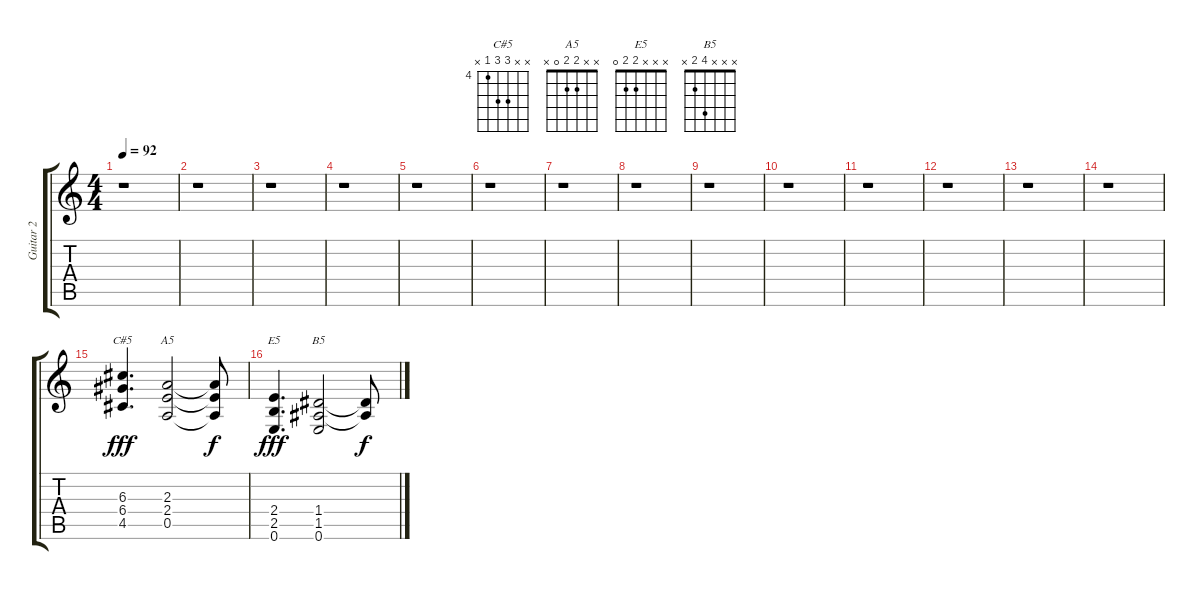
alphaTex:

\track ("Guitar 2" "Guitar 2") {instrument distortionguitar}
\staff {score tabs}
\tuning (E4 B3 G3 D3 A2 E2) {hide}
\chord ("C#5" x x 6 6 4 x) {firstfret 4}
\chord ("A5" x x 2 2 0 x)
\chord ("E5" x x x 2 2 0)
\chord ("B5" x x x 4 2 x)
\ts (4 4)
\tempo 92
\clef g2
\ks c
r.1{dy f} |
r.1 |
r.1 |
r.1 |
r.1 |
r.1 |
r.1 |
r.1 |
r.1 |
r.1 |
r.1 |
r.1 |
r.1 |
r.1 |
(6.3 6.4 4.5).4{d ch "C#5" dy fff} (2.3 2.4 0.5).2{ch "A5"} (2.3{t} 2.4{t} 0.5{t}).8{dy f} |
(2.4 2.5 0.6).4{d ch "E5" dy fff} (1.4 1.5 0.6).2{ch "B5"} (1.4{t} 1.5{t}).8{dy f}
